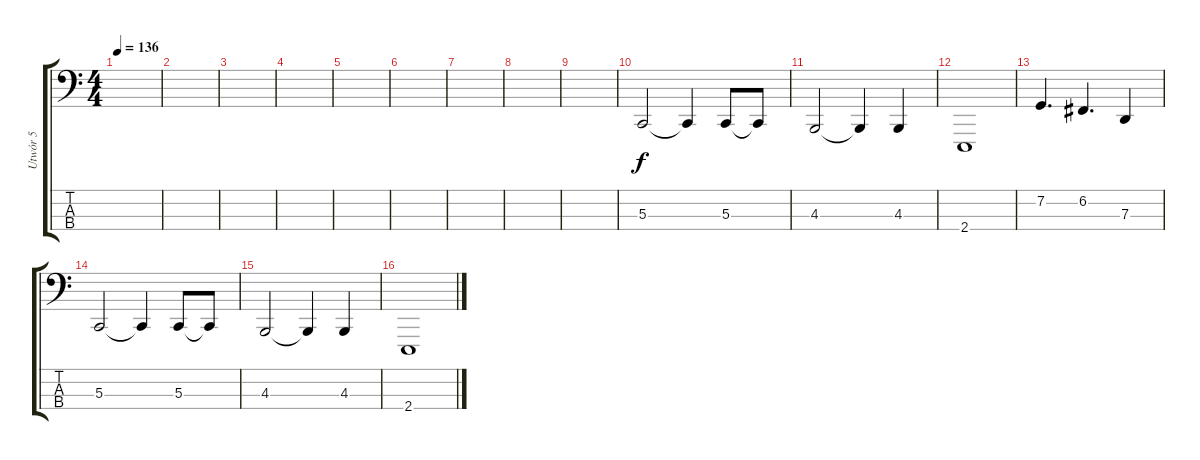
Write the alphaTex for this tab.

\track ("Utwór 5" "Utwór 5") {instrument acousticgrandpiano}
\staff {score tabs}
\tuning (F2 C2 G1 D1) {hide}
\ts (4 4)
\tempo 136
\clef f4
\ks c
|
|
|
|
|
|
|
|
|
5.3.2 5.3{t}.4 5.3.8 5.3{t}.8 |
4.3.2 4.3{t}.4 4.3.4 |
2.4.1 |
7.2.4{d} 6.2.4{d} 7.3.4 |
5.3.2 5.3{t}.4 5.3.8 5.3{t}.8 |
4.3.2 4.3{t}.4 4.3.4 |
2.4.1
